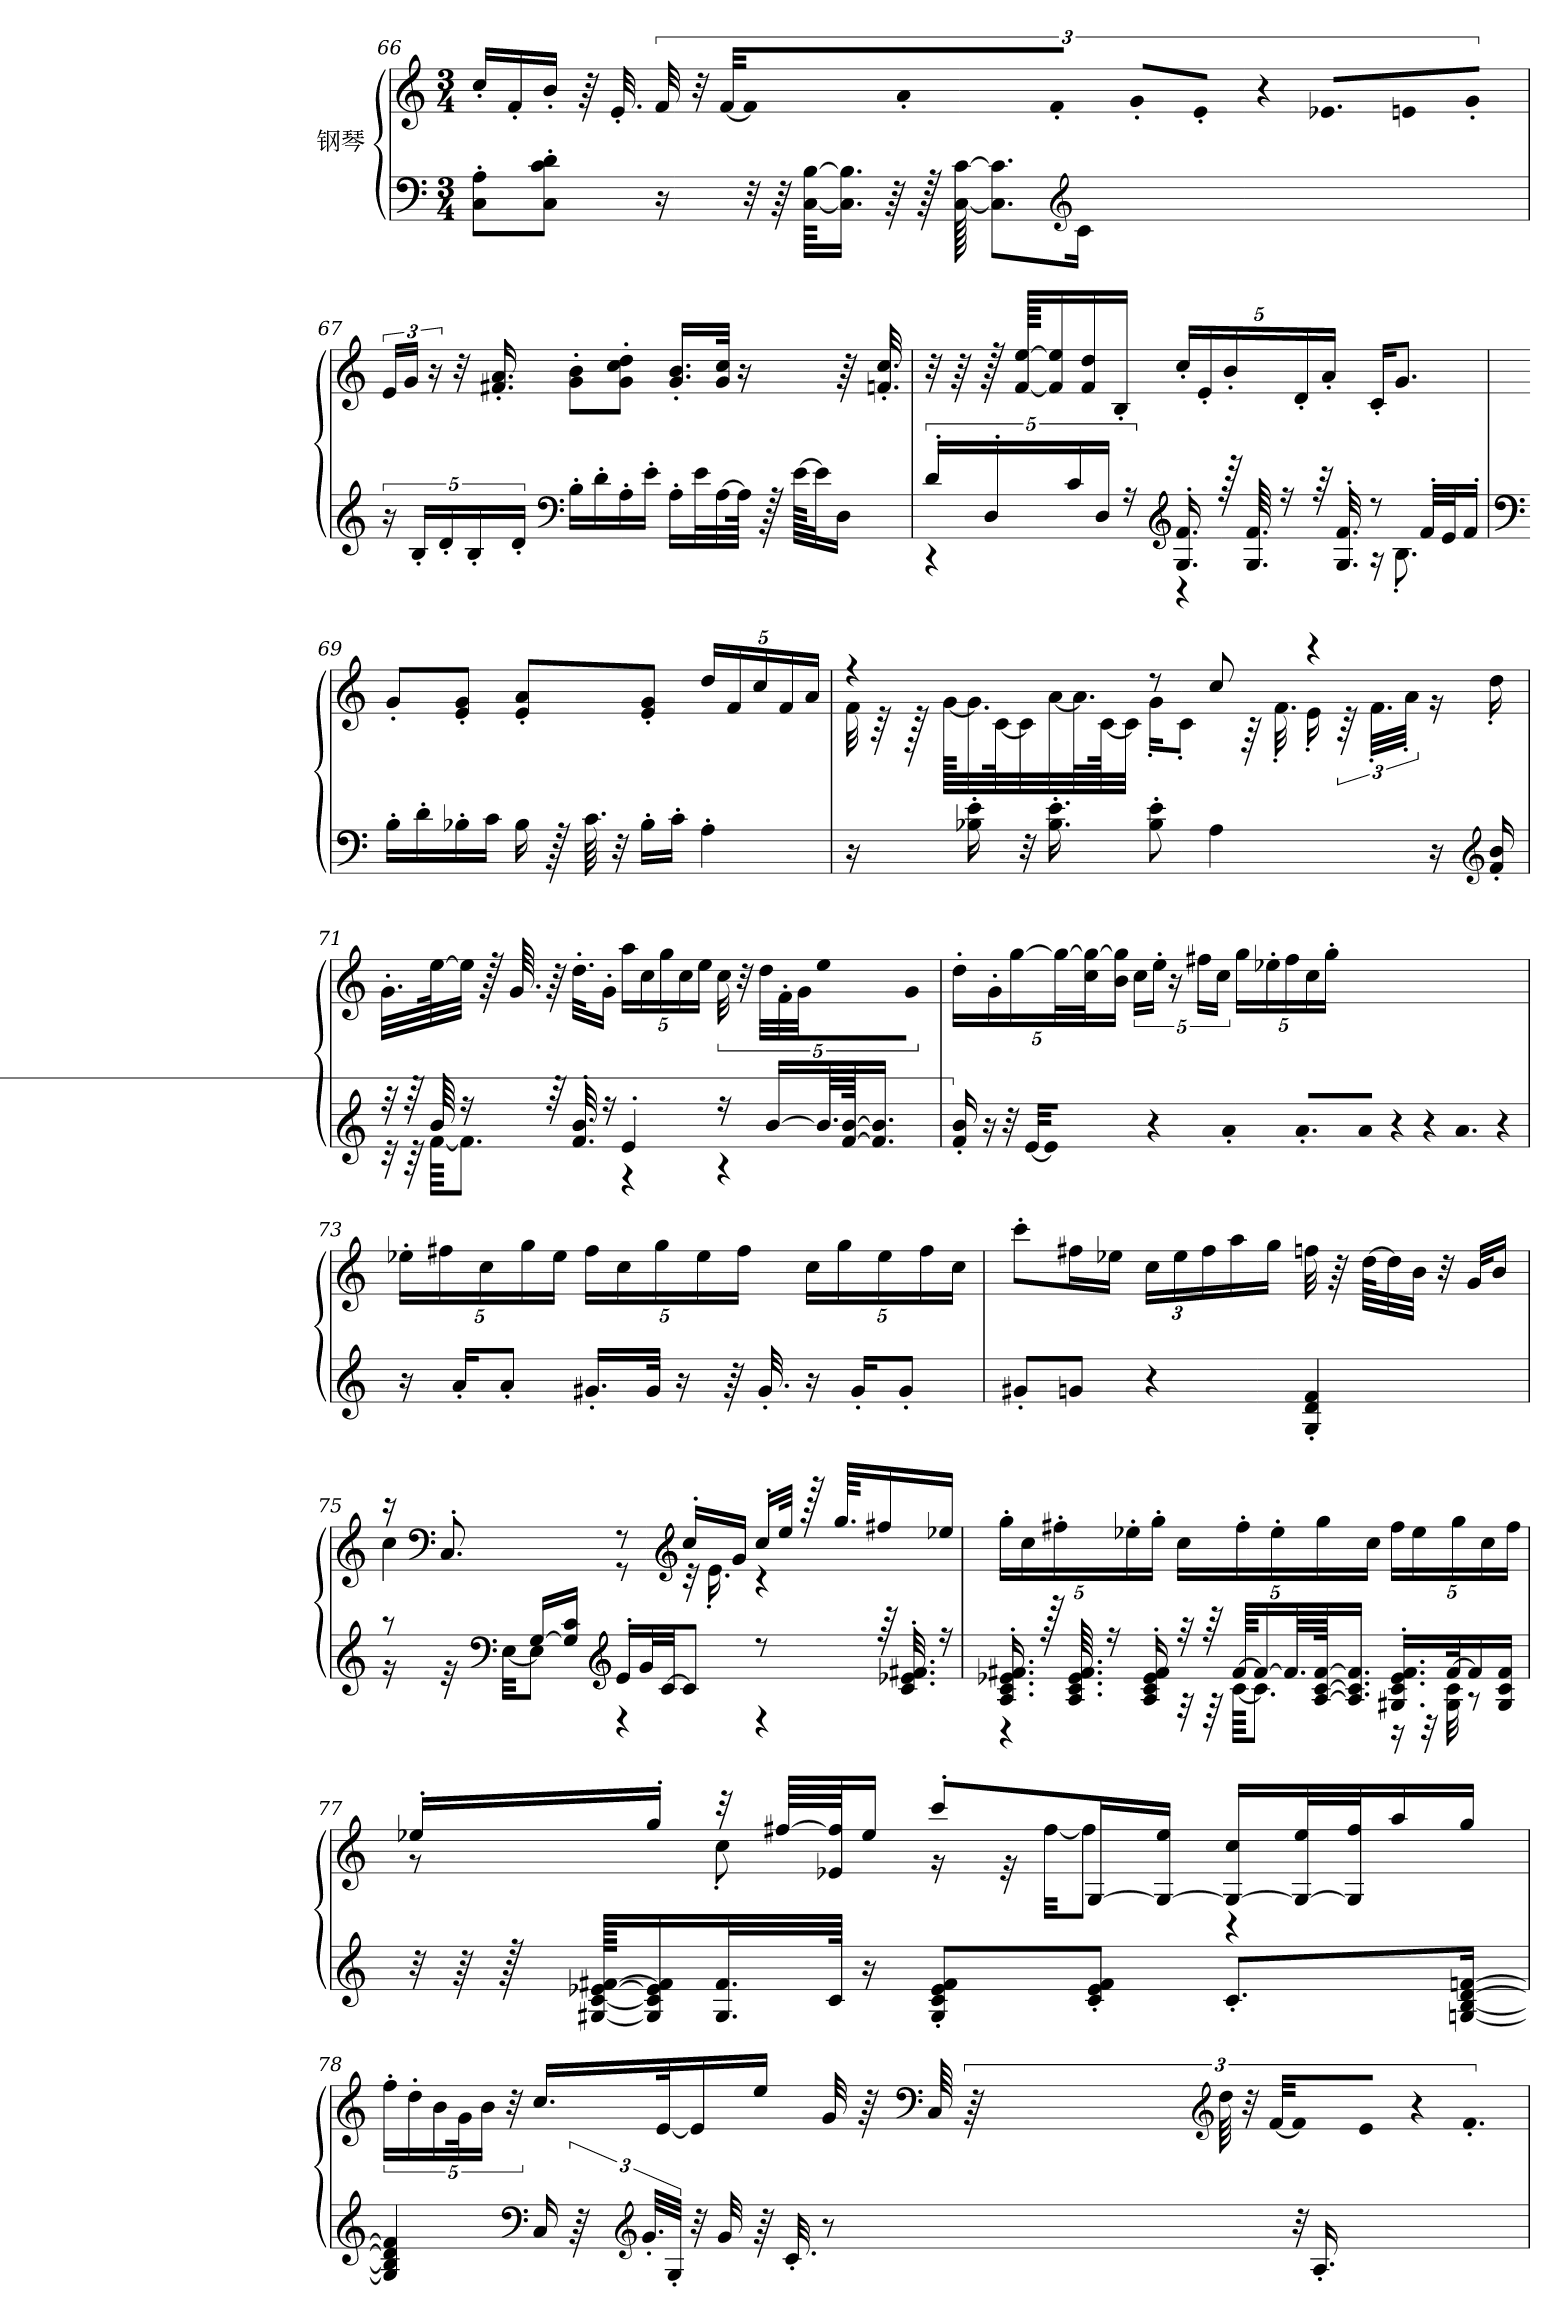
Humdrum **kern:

**kern	**kern
*part1	*part1
*staff2	*staff1
*I"钢琴	*
!!LO:PB:g=z
*clefF4	*clefG2
*k[]	*k[]
*M3/4	*M3/4
=66	=66
8C\' 8A\'L	16cc'/LL
.	16f'/
8C\' 8c\' 8d\'J	16b'/JJ
.	64r
.	32.e'/
16r	48f/
.	48r
.	[48f/KLL
32r	16f/]
64r	.
[64C\ [64B\KKLL	.
16.C\] 16.B\]JJ	16a'/
.	16f'/JJ
64r	.
128r	.
[128C\ [128c\	.
8.C\] 8.c\]L	16g'/LL
.	32e'/JJk
.	128r
.	64.e-X/KKLL
.	16en/
*clefG2	*
16c\Jk	16g'/JJ
!!LO:LB:g=z
=67	=67
20r	24e/LL
.	24g/JJ
20B'/LL	.
.	24r
20d'/	.
.	32r
20B'/	.
.	16.f#X/' 16.a/'
20d'/JJ	.
*clefF4	*
16B'\LL	8g\' 8b\'L
16d'\	.
16A'\	8g\' 8cc\' 8dd\'J
16e'\JJ	.
16A'\LL	16.g/' 16.b/'LL
32e\L	.
[32A\	32g/ 32cc/JJk
64A\JJJk]	16r
128r	.
[128e\KKLLL	.
32e\J]	.
16D\JJ	64r
.	32.fn/' 32.cc/'
=68	=68
*^	*
20d'/LL	4r	32r
.	.	64r
.	.	128r
20D'/	.	.
.	.	[128f/ [128ee/KKKLL
.	.	16f/] 16ee/]
20c/	.	.
.	.	16f/ 16dd/
20D/JJ	.	.
.	.	16B'/JJ
20r	.	.
*clefG2	*	*
*	*	*Xbrackettup
16.G/' 16.f/'	4r	20cc'/LL
.	.	20e'/
128r	.	.
.	.	20b'/
64.G/ 64.f/	.	.
16r	.	.
.	.	20d'/
64r	.	.
.	.	20a'/JJ
32.G/' 32.f/'	.	.
8r	16r	16c'/KL
.	8.B'\	8.g/J
32f'/LLL	.	.
32e/J	.	.
16f'/JJ	.	.
*v	*v	*
!!LO:LB:g=z
=69	=69
*clefF4	*
16B'\LL	8g'/L
16d'\	.
16B-X'\	8e/' 8g/'J
16c\JJ	.
16B-\	8e/' 8a/'L
128r	.
64.c\	.
32r	.
16B-'\LL	8e/' 8g/'J
16c'\JJ	.
4A'\	20dd/LL
.	20f/
.	20cc/
.	20f/
.	20a/JJ
=70	=70
*	*^
16r	4r	32f\
.	.	64r
.	.	128r
.	.	[128g\KKLLL
16B-X\' 16e\'	.	32.g\]
.	.	[64c\K
32r	.	32c\]
16.B-\' 16.e\'	.	[32a\
.	.	64.a\L]
.	.	[128c\JK
.	.	32c\JJJ]
8B-\' 8e\'	8r	16g'\KL
.	.	8c'\J
4A\	8cc/	.
.	.	64r
.	.	32.f'\
.	4r	16e'\
*	*	*brackettup
.	.	96r
.	.	48.f'\LLL
.	.	48a'\JJJ
16r	.	16r
*clefG2	*	*
16f/' 16b/'	.	16dd'\
*	*v	*v
!!LO:LB:g=z
=71	=71
*^	*
32r	32r	32.g'\LLL
64r	64r	.
64b/	[64f\KKKL	[64ee\K
16r	8.f\J]	32ee\JJJ]
.	.	128r
.	.	64.g/
64r	.	64r
32.f/' 32.b/'	.	32.dd'\KLL
16r	.	16g'\JJ
*	*	*Xbrackettup
4e'/	4r	20aa\LL
.	.	20cc\
.	.	20gg\
.	.	20cc\
.	.	20ee\JJ
*	*	*brackettup
16r	4r	40cc\
.	.	40r
.	.	40dd\LLL
[16b/LL	.	.
.	.	40f'\
.	.	40g\J
64.b/LL]	.	16ee\
[128f/ [128b/JJK	.	.
16.f/] 16.b/]JJ	.	.
.	.	16g\JJ
*v	*v	*
!!LO:LB:g=z
=72	=72
*	*Xbrackettup
24f/' 24b/'	20dd'\LL
24r	.
.	20g'\
48r	.
.	[20gg\
[48e/KKL	.
8e/J]	.
.	40gg\L_
.	40cc\ 40gg\_J
.	20b\ 20gg\]JJ
*	*brackettup
8r	20cc\LL
.	20ee'\JJ
.	20r
8a'/	.
.	20ff#X\LL
.	20cc\JJ
*	*Xbrackettup
16.a'/LL	20gg\LL
.	20ee-X'\
32a/JJk	.
.	20ff#\
16r	.
.	20cc\
128r	.
64.a/	.
.	20gg'\JJ
32r	.
=73	=73
16r	20ee-X'\LL
.	20ff#X\
16a'/KL	.
.	20cc\
8a'/J	.
.	20gg\
.	20ee-\JJ
16.g#X'/LL	20ff#\LL
.	20cc\
32g#/JJk	.
.	20gg\
16r	.
.	20ee-\
64r	.
.	20ff#\JJ
32.g#'/	.
16r	20cc\LL
.	20gg\
16g#'/KL	.
.	20ee-\
8g#'/J	.
.	20ff#\
.	20cc\JJ
!!LO:LB:g=z
=74	=74
8g#X'/L	8ccc'\L
8gn/J	16ff#X\L
.	16ee-X\JJ
4r	24cc\LL
.	24ee-\
.	24ff#\
.	16aa\
.	16gg\JJ
4G/' 4d/' 4f/'	32ffn\
.	64r
.	[64dd\KLLL
.	32dd\]
.	32b\JJJ
.	32r
.	32g/KLL
.	16b/JJ
!!LO:PB:g=z
=75	=75
*^	*^
8r	16r	16r	4cc\
*	*	*clefF4	*
.	32r	8.C'/	.
*clefF4	*	*	*
.	[32E\KKL	.	.
[16G/LL	8E\J]	.	.
16G/] 16c/JJ	.	.	.
*clefG2	*	*	*
16e'/LL	4r	8r	8r
32g/L	.	.	.
[32c/JJ	.	.	.
*	*	*clefG2	*
8c/J]	.	16cc'/LL	32r
.	.	.	16.e'\
.	.	16g/JJ	.
8r	4r	16cc'/LL	4r
.	.	32ee/JJk	.
.	.	128r	.
.	.	64.gg/KKLL	.
64r	.	16ff#X/	.
32.c/' 32.e-X/' 32.f#X/'	.	.	.
16r	.	16ee-X/JJ	.
*	*	*v	*v
!!LO:LB:g=z
=76	=76	=76
16.A/' 16.c/' 16.e-X/' 16.f#X/'	4r	20gg'\LL
.	.	20cc\
128r	.	.
.	.	20ff#X'\
64.A/ 64.c/ 64.e-/ 64.f#/	.	.
16r	.	.
.	.	20ee-X'\
16A/' 16c/' 16e-/' 16f#/'	.	.
.	.	20gg'\JJ
32r	32r	20cc\LL
64r	64r	.
[64f#/KKLL	[64c\KKKL	.
.	.	20ff#'\
16f#/_	8.c\J]	.
.	.	20ee-'\
64.f#/LL]	.	.
[128A/ [128c/ [128f#/JJK	.	.
.	.	20gg\
16.A/] 16.c/] 16.f#/]JJ	.	.
.	.	20cc\JJ
16.G#X/' 16.c/' 16.e-/' 16.f#/'LL	16r	20ff#\LL
.	.	20ee-\
.	32r	.
[32f#/K	32G#\ 32c\	.
.	.	20gg\
16f#/]	8r	.
.	.	20cc\
16G#/ 16c/ 16f#/JJ	.	.
.	.	20ff#\JJ
*v	*v	*
!!LO:LB:g=z
=77	=77
*	*^
32r	16ee-X'/LL	8r
64r	.	.
128r	.	.
[128G#X/ [128c/ [128e-X/ [128f#X/KKKLL	.	.
16G#/] 16c/] 16e-/] 16f#/]	16gg'/JJ	.
32.G#/ 32.f#/L	32r	8cc'\
.	[64ff#X/LLLL	.
64c/JJJk	64e-X/ 64ff#/]JJ	.
16r	16ee-/JJ	.
8G#/' 8c/' 8e-/' 8f#/'L	8ccc'/L	16r
.	.	32r
.	.	[32ff#\KKL
8c/' 8e-/' 8f#/'J	[16G/L	8ff#\J]
.	16G/_ 16ee-/JJ	.
8.c'/L	16G/_ 16cc/LL	4r
.	32G/_ 32ee-/L	.
.	32G/] 32ff#/J	.
.	16aa/	.
[16Gn/ [16B/ [16d/ [16fn/Jk	16gg/JJ	.
*	*v	*v
!!LO:LB:g=z
=78	=78
*	*brackettup
4G/] 4B/] 4d/] 4f/]	20ff'\LL
.	20dd'\
.	20b\
.	40g\K
.	20b\JJ
.	40r
*clefF4	*
16C/	16.cc/LL
96r	.
*clefG2	*
48.g'/LLL	.
.	[32e/K
48G'/JJJ	.
32r	16e/]
32g/	.
64r	16ee/JJ
32.c'/	.
8r	32g/
.	64r
*	*clefF4
.	64C/
.	96r
*	*clefG2
.	96dd\
.	48r
.	[48f/LLL
32r	32f/]
16.A'/	32e/JJJ
.	64r
.	32.f'/
=	=
*-	*-
